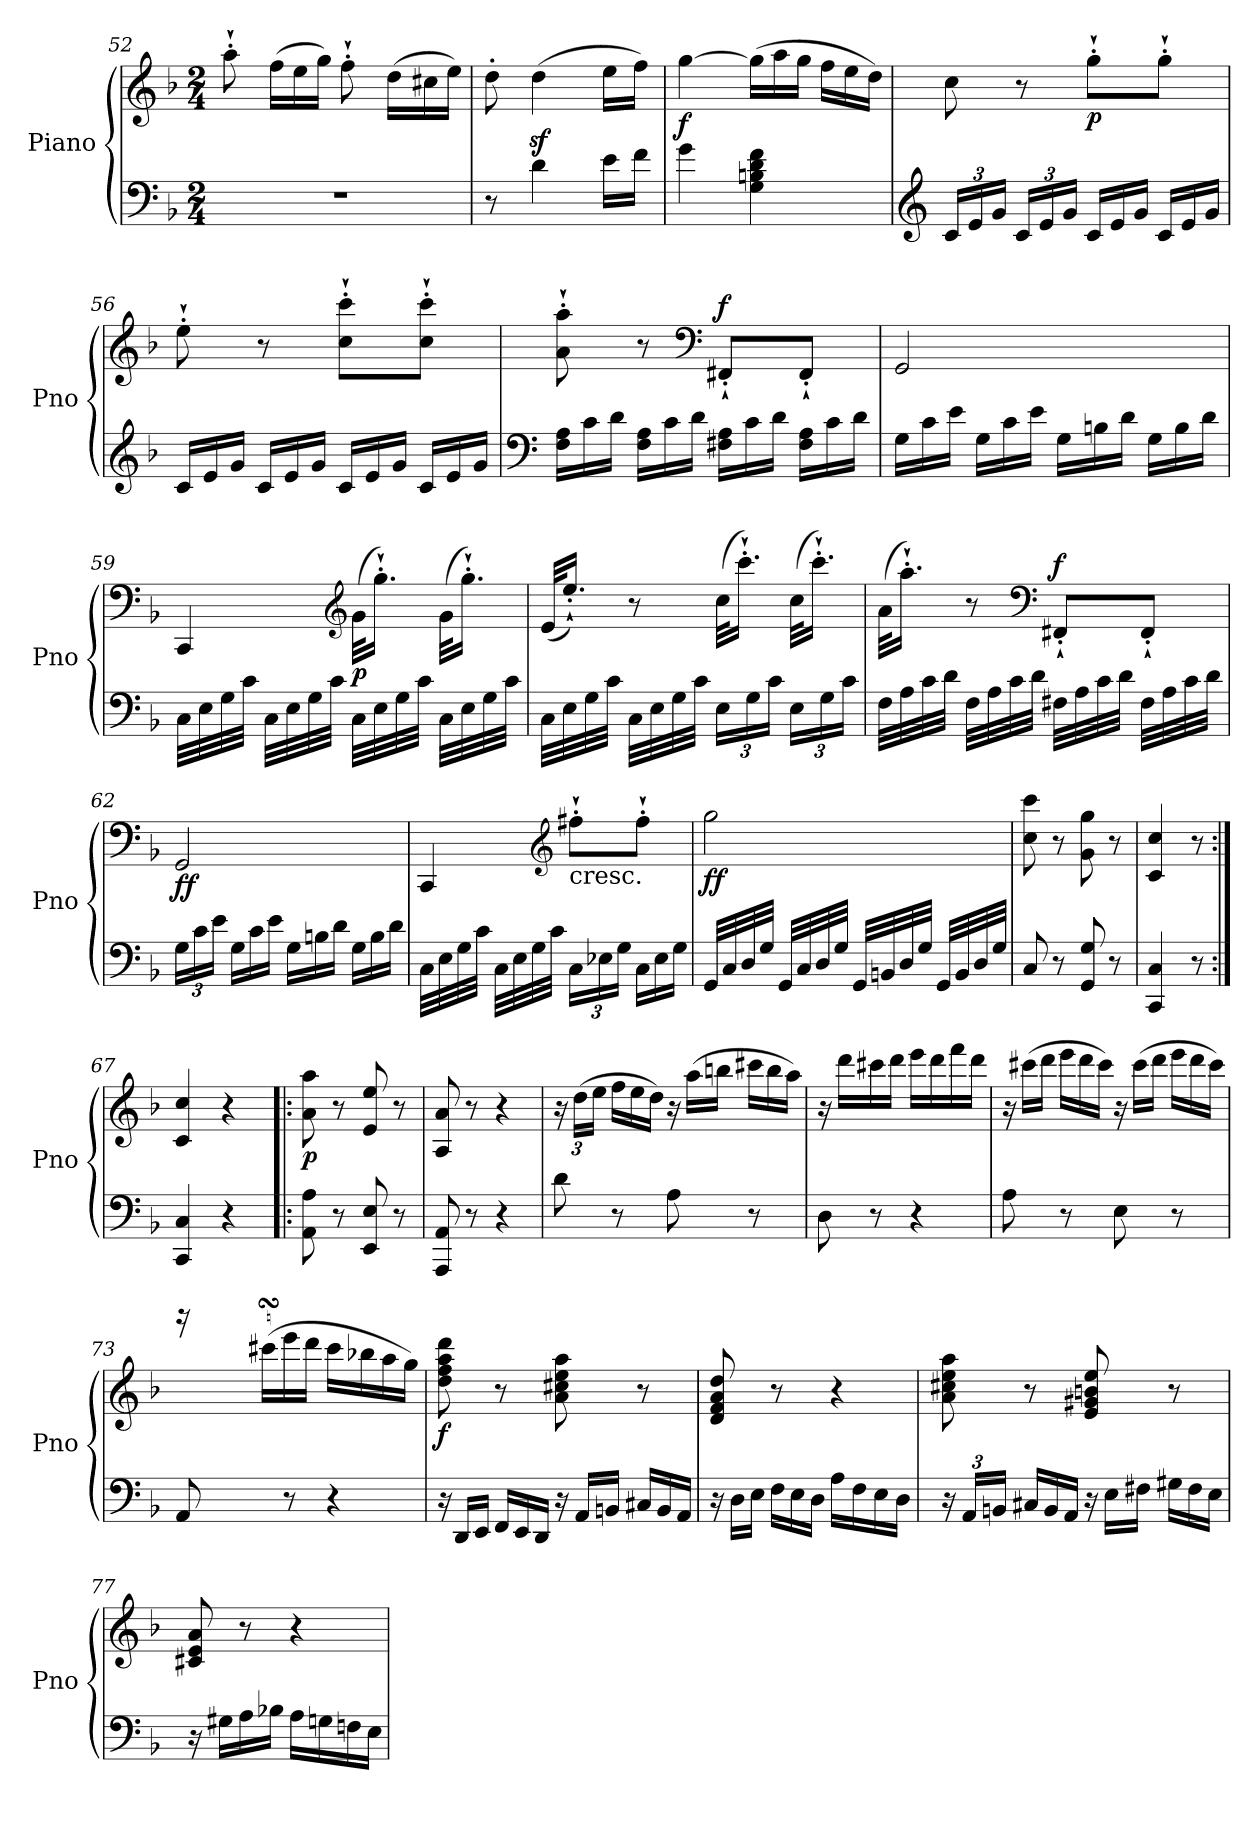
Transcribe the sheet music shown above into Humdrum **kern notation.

**kern	**kern	**dynam
*part1	*part1	*part1
*staff2	*staff1	*staff1/2
*I"Piano	*	*
*I'Pno	*	*
!!LO:LB:g=z
*clefF4	*clefG2	*
*k[b-]	*k[b-]	*
*F:	*F:	*
*M2/4	*M2/4	*
=52	=52	=52
2r	8aa'`\	.
*	*Xtuplet	*
.	(>24ff\LL	.
.	24ee\	.
.	24gg\JJ)	.
.	8ff'`\	.
.	(>24dd\LL	.
.	24cc#X\	.
.	24ee\JJ)	.
=53	=53	=53
8r	8dd'\	.
4d\	(>4ddz<\	.
16e\LL	16ee\LL	.
16f\JJ	16ff\JJ)	.
=54	=54	=54
!	!	!LO:DY:b
4g\	[4gg\	f
4G\ 4Bn\ 4d\ 4f\	(>24gg\LL]	.
.	24aa\	.
.	24gg\JJ	.
.	24ff\LL	.
.	24ee\	.
.	24dd\JJ)	.
=55	=55	=55
*clefG2	*	*
*Xbrackettup	*	*
24c/LL	8cc\	.
24e/	.	.
24g/JJ	.	.
24c/LL	8r	.
24e/	.	.
24g/JJ	.	.
*Xtuplet	*	*
!	!	!LO:DY:b
24c/LL	8gg'`\L	p
24e/	.	.
24g/JJ	.	.
24c/LL	8gg'`\J	.
24e/	.	.
24g/JJ	.	.
=56	=56	=56
24c/LL	8ee'`\	.
24e/	.	.
24g/JJ	.	.
24c/LL	8r	.
24e/	.	.
24g/JJ	.	.
24c/LL	8cc\'` 8ccc\'`L	.
24e/	.	.
24g/JJ	.	.
24c/LL	8cc\'` 8ccc\'`J	.
24e/	.	.
24g/JJ	.	.
!!LO:LB:g=z
=57	=57	=57
*clefF4	*	*
24F\ 24A\LL	8a\'` 8aa\'`	.
24c\	.	.
24d\JJ	.	.
24F\ 24A\LL	8r	.
24c\	.	.
24d\JJ	.	.
*	*clefF4	*
!	!	!LO:DY:a
24F#X\ 24A\LL	8FF#X'`/L	f
24c\	.	.
24d\JJ	.	.
24F#\ 24A\LL	8FF#'`/J	.
24c\	.	.
24d\JJ	.	.
=58	=58	=58
24G\LL	2GG/	.
24c\	.	.
24e\JJ	.	.
24G\LL	.	.
24c\	.	.
24e\JJ	.	.
24G\LL	.	.
24Bn\	.	.
24d\JJ	.	.
24G\LL	.	.
24B\	.	.
24d\JJ	.	.
=59	=59	=59
32C\LLL	4CC/	.
32E\	.	.
32G\	.	.
32c\JJJ	.	.
32C\LLL	.	.
32E\	.	.
32G\	.	.
32c\JJJ	.	.
*	*clefG2	*
!	!	!LO:DY:b
32C\LLL	(>32g\KLL	p
32E\	16.gg'`\JJ)	.
32G\	.	.
32c\JJJ	.	.
32C\LLL	(>32g\KLL	.
32E\	16.gg'`\JJ)	.
32G\	.	.
32c\JJJ	.	.
!!LO:LB:g=z
=60	=60	=60
32C\LLL	(<32e/KLL	.
32E\	16.ee'`/JJ)	.
32G\	.	.
32c\JJJ	.	.
32C\LLL	8r	.
32E\	.	.
32G\	.	.
32c\JJJ	.	.
*tuplet	*	*
24E\LL	(>32cc\KLL	.
.	16.ccc'`\JJ)	.
24G\	.	.
24c\JJ	.	.
24E\LL	(>32cc\KLL	.
.	16.ccc'`\JJ)	.
24G\	.	.
24c\JJ	.	.
=61	=61	=61
32F\LLL	(>32a\KLL	.
32A\	16.aa'`\JJ)	.
32c\	.	.
32d\JJJ	.	.
32F\LLL	8r	.
32A\	.	.
32c\	.	.
32d\JJJ	.	.
*	*clefF4	*
!	!	!LO:DY:a
32F#X\LLL	8FF#X'`/L	f
32A\	.	.
32c\	.	.
32d\JJJ	.	.
32F#\LLL	8FF#'`/J	.
32A\	.	.
32c\	.	.
32d\JJJ	.	.
=62	=62	=62
!	!	!LO:DY:b
24G\LL	2GG/	ff
24c\	.	.
24e\JJ	.	.
*Xtuplet	*	*
24G\LL	.	.
24c\	.	.
24e\JJ	.	.
24G\LL	.	.
24Bn\	.	.
24d\JJ	.	.
24G\LL	.	.
24B\	.	.
24d\JJ	.	.
!!LO:LB:g=z
=63	=63	=63
32C\LLL	4CC/	.
32E\	.	.
32G\	.	.
32c\JJJ	.	.
32C\LLL	.	.
32E\	.	.
32G\	.	.
32c\JJJ	.	.
*	*clefG2	*
*tuplet	*	*
!	!LO:TX:b:t=cresc.	!
24C\LL	8ff#X'`\L	.
24E-X\	.	.
24G\JJ	.	.
*Xtuplet	*	*
24C\LL	8ff#'`\J	.
24E-\	.	.
24G\JJ	.	.
=64	=64	=64
!	!	!LO:DY:b
32GG/LLL	2gg\	ff
32C/	.	.
32D/	.	.
32G/JJJ	.	.
32GG/LLL	.	.
32C/	.	.
32D/	.	.
32G/JJJ	.	.
32GG/LLL	.	.
32BBn/	.	.
32D/	.	.
32G/JJJ	.	.
32GG/LLL	.	.
32BB/	.	.
32D/	.	.
32G/JJJ	.	.
=65	=65	=65
8C/	8cc\ 8ccc\	.
8r	8r	.
8GG/ 8G/	8g\ 8gg\	.
8r	8r	.
=66	=66	=66
4CC/ 4C/	4c/ 4cc/	.
8r	8r	.
=67:|!	=67:|!	=67:|!
4CC/ 4C/	4c/ 4cc/	.
4r	4r	.
=68!|:	=68!|:	=68!|:
!	!	!LO:DY:b
8AA\ 8A\	8a\ 8aa\	p
8r	8r	.
8EE/ 8E/	8e/ 8ee/	.
8r	8r	.
!!LO:LB:g=z
=69	=69	=69
8AAA/ 8AA/	8A/ 8a/	.
8r	8r	.
4r	4r	.
=70	=70	=70
*	*tuplet	*
*	*Xbrackettup	*
8d\	24r	.
.	(>24dd\LL	.
.	24ee\JJ	.
*	*Xtuplet	*
8r	24ff\LL	.
.	24ee\	.
.	24dd\JJ)	.
8A\	24r	.
.	(>24aa\LL	.
.	24bbn\JJ	.
8r	24ccc#X\LL	.
.	24bb\	.
.	24aa\JJ)	.
=71	=71	=71
8D\	16r	.
.	16ddd\LL	.
8r	16ccc#X\	.
.	16ddd\JJ	.
4r	16eee\LL	.
.	16ddd\	.
.	16fff\	.
.	16ddd\JJ	.
=72	=72	=72
8A\	24r	.
.	(>24ccc#X\LL	.
.	24ddd\JJ	.
8r	24eee\LL	.
.	24ddd\	.
.	24ccc#\JJ)	.
8E\	24r	.
.	(>24ccc#\LL	.
.	24ddd\JJ	.
8r	24eee\LL	.
.	24ddd\	.
.	24ccc#\JJ)	.
!!LO:PB:g=z
=73	=73	=73
*	*^	*
8AA/	16r	32ryy	.
.	.	64eeeLLLLyy	.
.	.	64dddnJJJJyy	.
.	(<16ccc#XsSsS\LL	4..ryy	.
8r	16eee\	.	.
.	16ddd\JJ	.	.
4r	16ccc#\LL	.	.
.	16bb-X\	.	.
.	16aa\	.	.
.	16gg\JJ)	.	.
*	*v	*v	*
=74	=74	=74
!	!	!LO:DY:b
24r	8dd\ 8ff\ 8aa\ 8ddd\	f
24DD/LL	.	.
24EE/JJ	.	.
24FF/LL	8r	.
24EE/	.	.
24DD/JJ	.	.
24r	8a\ 8cc#X\ 8ee\ 8aa\	.
24AA/LL	.	.
24BBn/JJ	.	.
24C#X/LL	8r	.
24BB/	.	.
24AA/JJ	.	.
=75	=75	=75
24r	8d/ 8f/ 8a/ 8dd/	.
24D\LL	.	.
24E\JJ	.	.
24F\LL	8r	.
24E\	.	.
24D\JJ	.	.
16A\LL	4r	.
16F\	.	.
16E\	.	.
16D\JJ	.	.
!!LO:LB:g=z
=76	=76	=76
*tuplet	*	*
24r	8a\ 8cc#X\ 8ee\ 8aa\	.
24AA/LL	.	.
24BBn/JJ	.	.
*Xtuplet	*	*
24C#X/LL	8r	.
24BB/	.	.
24AA/JJ	.	.
24r	8e/ 8g#X/ 8bn/ 8ee/	.
24E\LL	.	.
24F#X\JJ	.	.
24G#X\LL	8r	.
24F#\	.	.
24E\JJ	.	.
=77	=77	=77
16r	8c#X/ 8e/ 8a/	.
16G#X\LL	.	.
16A\	8r	.
16B-X\JJ	.	.
16A\LL	4r	.
16Gn\	.	.
16Fn\	.	.
16E\JJ	.	.
=	=	=
*-	*-	*-
